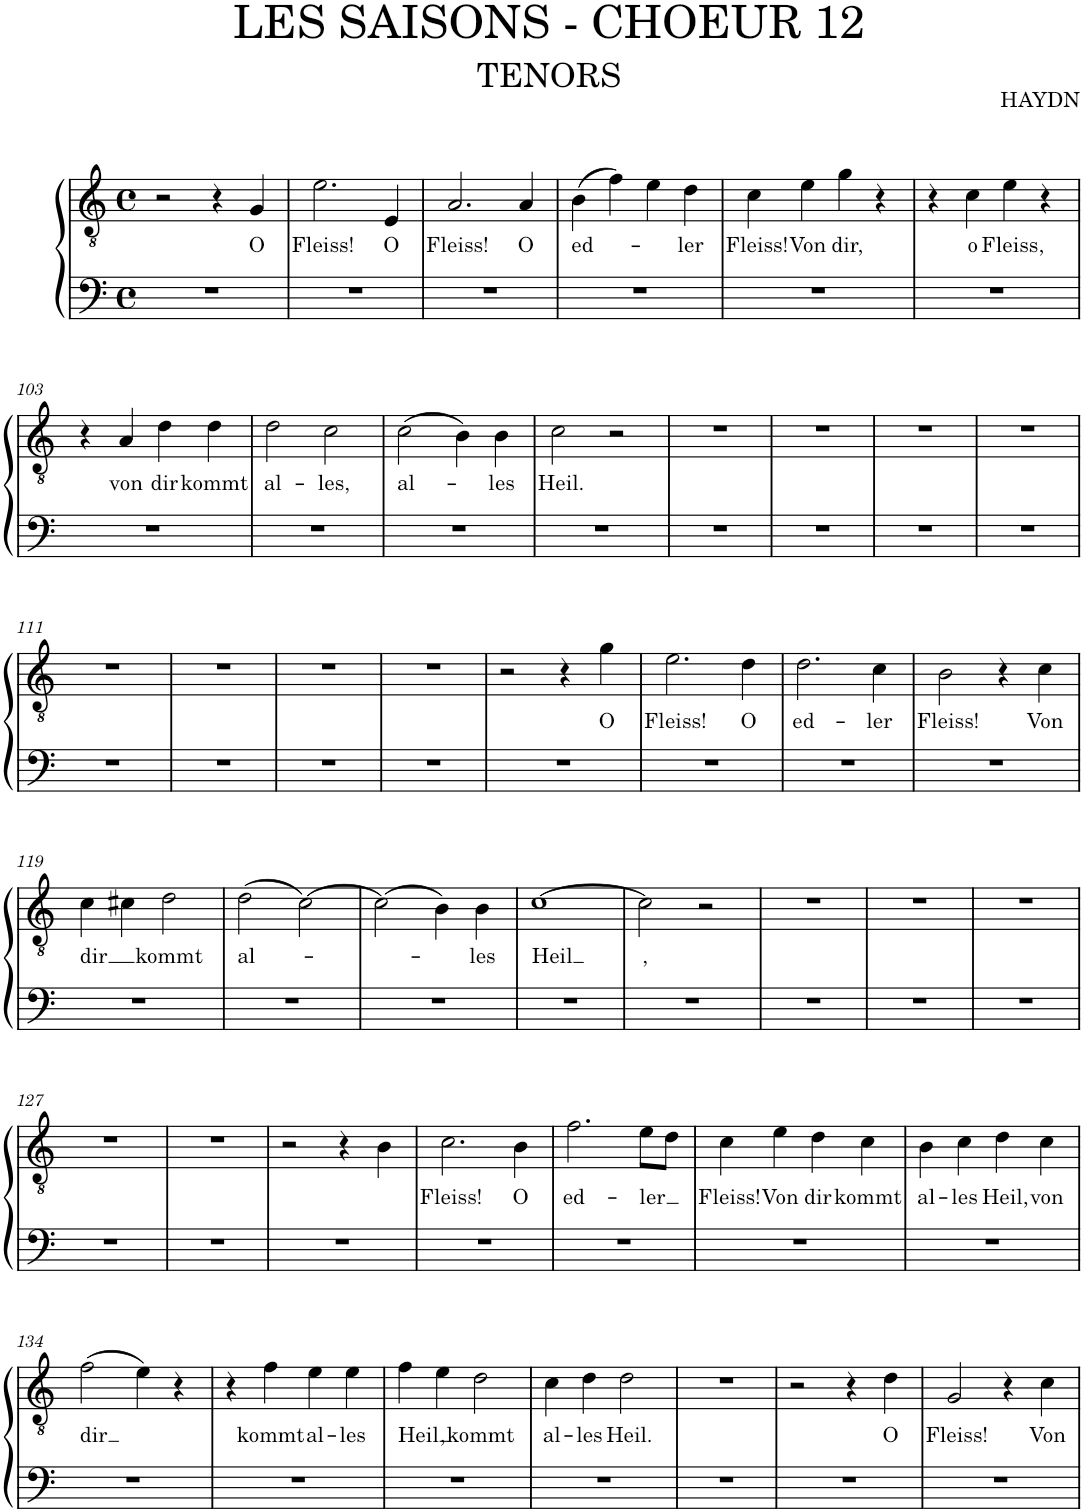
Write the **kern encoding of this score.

**kern	**kern	**text
*part1	*part1	*part1
*staff2	*staff1	*staff1
*I"Piano	*	*
*I'Pno.	*	*
*clefF4	*clefGv2	*
*k[]	*k[]	*
*M4/4	*M4/4	*
*met(c)	*met(c)	*
=97	=97	=97
1r	2r	.
.	4r	.
!	!	!LO:LY:b
.	4G/	O
=98	=98	=98
!	!	!LO:LY:b
1r	2.e\	Fleiss!
!	!	!LO:LY:b
.	4E/	O
=99	=99	=99
!	!	!LO:LY:b
1r	2.A/	Fleiss!
!	!	!LO:LY:b
.	4A/	O
=100	=100	=100
!	!	!LO:LY:b
1r	(4B\	ed-
.	4f\)	.
.	4e\	.
!	!	!LO:LY:b
.	4d\	-ler
=101	=101	=101
!	!	!LO:LY:b
1r	4c\	Fleiss!
!	!	!LO:LY:b
.	4e\	Von
!	!	!LO:LY:b
.	4g\	dir,
.	4r	.
=102	=102	=102
1r	4r	.
!	!	!LO:LY:b
.	4c\	o
!	!	!LO:LY:b
.	4e\	Fleiss,
.	4r	.
!!LO:LB:g=z
=103	=103	=103
1r	4r	.
!	!	!LO:LY:b
.	4A/	von
!	!	!LO:LY:b
.	4d\	dir
!	!	!LO:LY:b
.	4d\	kommt
=104	=104	=104
!	!	!LO:LY:b
1r	2d\	al-
!	!	!LO:LY:b
.	2c\	-les,
=105	=105	=105
!	!	!LO:LY:b
1r	(2c\	al-
.	4B\)	.
!	!	!LO:LY:b
.	4B\	-les
=106	=106	=106
!	!	!LO:LY:b
1r	2c\	Heil.
.	2r	.
=107	=107	=107
1r	1r	.
=108	=108	=108
1r	1r	.
=109	=109	=109
1r	1r	.
=110	=110	=110
1r	1r	.
!!LO:LB:g=z
=111	=111	=111
1r	1r	.
=112	=112	=112
1r	1r	.
=113	=113	=113
1r	1r	.
=114	=114	=114
1r	1r	.
=115	=115	=115
1r	2r	.
.	4r	.
!	!	!LO:LY:b
.	4g\	O
=116	=116	=116
!	!	!LO:LY:b
1r	2.e\	Fleiss!
!	!	!LO:LY:b
.	4d\	O
=117	=117	=117
!	!	!LO:LY:b
1r	2.d\	ed-
!	!	!LO:LY:b
.	4c\	-ler
=118	=118	=118
!	!	!LO:LY:b
1r	2B\	Fleiss!
.	4r	.
!	!	!LO:LY:b
.	4c\	Von
!!LO:LB:g=z
=119	=119	=119
!	!	!LO:LY:b
1r	4c\	dir
.	4c#X\	.
!	!	!LO:LY:b
.	2d\	kommt
=120	=120	=120
!	!	!LO:LY:b
1r	(2d\	al-
.	[2c\)	.
=121	=121	=121
1r	(2c\]	.
.	4B\)	.
!	!	!LO:LY:b
.	4B\	-les
=122	=122	=122
!	!	!LO:LY:b
1r	[1c	Heil
=123	=123	=123
!	!	!LO:LY:b
1r	2c\]	,
.	2r	.
=124	=124	=124
1r	1r	.
=125	=125	=125
1r	1r	.
=126	=126	=126
1r	1r	.
!!LO:LB:g=z
=127	=127	=127
1r	1r	.
=128	=128	=128
1r	1r	.
=129	=129	=129
1r	2r	.
.	4r	.
.	4B\	.
=130	=130	=130
!	!	!LO:LY:b
1r	2.c\	Fleiss!
!	!	!LO:LY:b
.	4B\	O
=131	=131	=131
!	!	!LO:LY:b
1r	2.f\	ed-
!	!	!LO:LY:b
.	8e\L	-ler
.	8d\J	.
=132	=132	=132
!	!	!LO:LY:b
1r	4c\	Fleiss!
!	!	!LO:LY:b
.	4e\	Von
!	!	!LO:LY:b
.	4d\	dir
!	!	!LO:LY:b
.	4c\	kommt
=133	=133	=133
!	!	!LO:LY:b
1r	4B\	al-
!	!	!LO:LY:b
.	4c\	-les
!	!	!LO:LY:b
.	4d\	Heil,
!	!	!LO:LY:b
.	4c\	von
!!LO:LB:g=z
=134	=134	=134
!	!	!LO:LY:b
1r	(2f\	dir
.	4e\)	.
.	4r	.
=135	=135	=135
1r	4r	.
!	!	!LO:LY:b
.	4f\	kommt
!	!	!LO:LY:b
.	4e\	al-
!	!	!LO:LY:b
.	4e\	-les
=136	=136	=136
!	!	!LO:LY:b
1r	4f\	Heil
!	!	!LO:LY:b
.	4e\	,
!	!	!LO:LY:b
.	2d\	kommt
=137	=137	=137
!	!	!LO:LY:b
1r	4c\	al-
!	!	!LO:LY:b
.	4d\	-les
!	!	!LO:LY:b
.	2d\	Heil.
=138	=138	=138
1r	1r	.
=139	=139	=139
1r	2r	.
.	4r	.
!	!	!LO:LY:b
.	4d\	O
=140	=140	=140
!	!	!LO:LY:b
1r	2G/	Fleiss!
.	4r	.
!	!	!LO:LY:b
.	4c\	Von
=	=	=
*-	*-	*-
